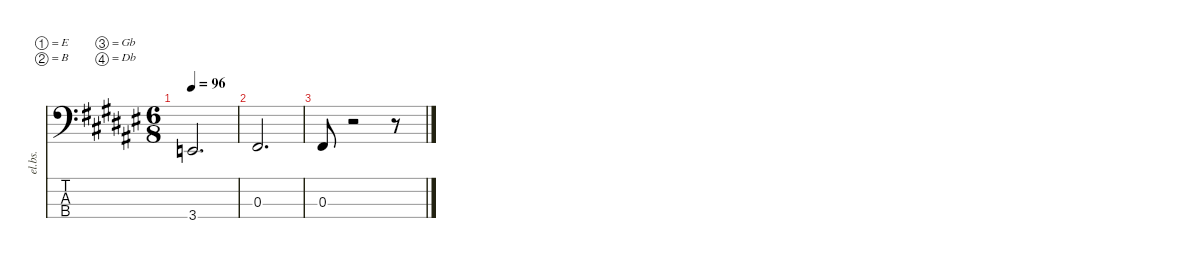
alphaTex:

\defaultSystemsLayout 4
\hideDynamics
\bracketExtendMode nobrackets
\otherSystemsTrackNameOrientation horizontal
\track ("Electric Bass" "el.bs.") {instrument electricbassfinger}
\staff {score tabs}
\tuning (E2 B1 Gb1 Db1)
\ts (6 8)
\tempo 96
\clef f4
\ks f#
3.4{acc forcenatural}.2{d dy mf beam Up} |
0.3{acc #}.2{d beam Up} |
0.3{acc #}.8{beam Up} r.2{beam Up} r.8{beam Up}
